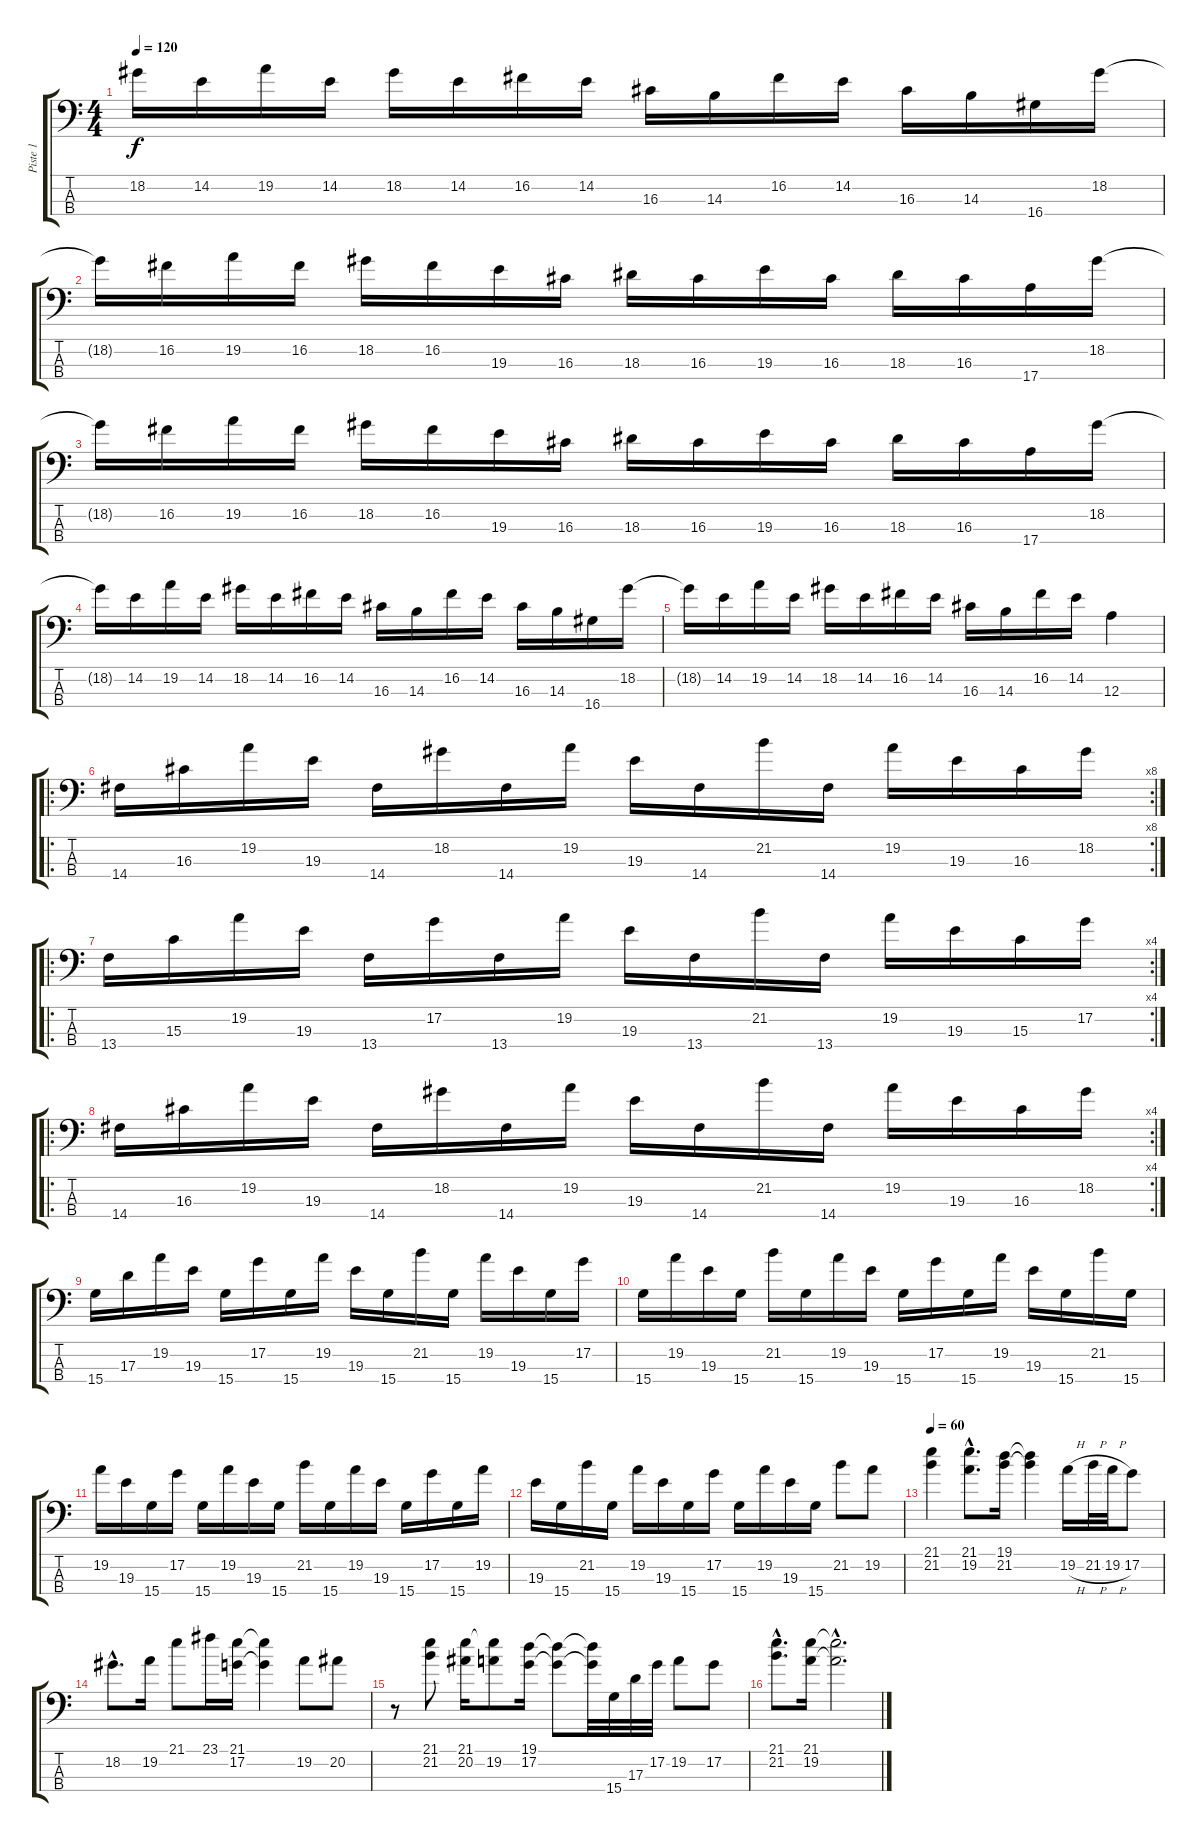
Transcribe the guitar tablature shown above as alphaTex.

\track ("Piste 1" "Piste 1") {instrument electricbassfinger}
\staff {score tabs}
\tuning (G2 D2 A1 E1) {hide}
\ts (4 4)
\tempo 120
\clef f4
\ks c
18.2{t}.16{dy f} 14.2.16 19.2.16 14.2.16 18.2.16 14.2.16 16.2.16 14.2.16 16.3.16 14.3.16 16.2.16 14.2.16 16.3.16 14.3.16 16.4.16 18.2.16 |
18.2{t}.16 16.2.16 19.2.16 16.2.16 18.2.16 16.2.16 19.3.16 16.3.16 18.3.16 16.3.16 19.3.16 16.3.16 18.3.16 16.3.16 17.4.16 18.2.16 |
18.2{t}.16 16.2.16 19.2.16 16.2.16 18.2.16 16.2.16 19.3.16 16.3.16 18.3.16 16.3.16 19.3.16 16.3.16 18.3.16 16.3.16 17.4.16 18.2.16 |
18.2{t}.16 14.2.16 19.2.16 14.2.16 18.2.16 14.2.16 16.2.16 14.2.16 16.3.16 14.3.16 16.2.16 14.2.16 16.3.16 14.3.16 16.4.16 18.2.16 |
18.2{t}.16 14.2.16 19.2.16 14.2.16 18.2.16 14.2.16 16.2.16 14.2.16 16.3.16 14.3.16 16.2.16 14.2.16 12.3.4 |
\ro
\rc 8
14.4.16 16.3.16 19.2.16 19.3.16 14.4.16 18.2.16 14.4.16 19.2.16 19.3.16 14.4.16 21.2.16 14.4.16 19.2.16 19.3.16 16.3.16 18.2.16 |
\ro
\rc 4
13.4.16 15.3.16 19.2.16 19.3.16 13.4.16 17.2.16 13.4.16 19.2.16 19.3.16 13.4.16 21.2.16 13.4.16 19.2.16 19.3.16 15.3.16 17.2.16 |
\ro
\rc 4
14.4.16 16.3.16 19.2.16 19.3.16 14.4.16 18.2.16 14.4.16 19.2.16 19.3.16 14.4.16 21.2.16 14.4.16 19.2.16 19.3.16 16.3.16 18.2.16 |
15.4.16 17.3.16 19.2.16 19.3.16 15.4.16 17.2.16 15.4.16 19.2.16 19.3.16 15.4.16 21.2.16 15.4.16 19.2.16 19.3.16 15.4.16 17.2.16 |
15.4.16 19.2.16 19.3.16 15.4.16 21.2.16 15.4.16 19.2.16 19.3.16 15.4.16 17.2.16 15.4.16 19.2.16 19.3.16 15.4.16 21.2.16 15.4.16 |
19.2.16 19.3.16 15.4.16 17.2.16 15.4.16 19.2.16 19.3.16 15.4.16 21.2.16 15.4.16 19.2.16 19.3.16 15.4.16 17.2.16 15.4.16 19.2.16 |
19.3.16 15.4.16 21.2.16 15.4.16 19.2.16 19.3.16 15.4.16 17.2.16 15.4.16 19.2.16 19.3.16 15.4.16 21.2.8 19.2.8 |
\tempo 60
(21.1 21.2).4 (21.1{hac} 19.2{hac}).8{d} (19.1 21.2).16 (19.1{t} 21.2{t}).4 19.2{h}.16 21.2{h}.32 19.2{h}.32 17.2.8 |
18.2{hac}.8{d} 19.2.16 21.1.8 23.1.16 (21.1 17.2).16 (21.1{t} 17.2{t}).4 19.2.8 20.2.8 |
r.8 (21.1 21.2).8 (21.1 20.2).16 (21.1{t} 19.2).8 (19.1 17.2).16 (19.1{t} 17.2{t}).8 (19.1{t} 17.2{t}).32 15.4.32 17.3.32 17.2.32 19.2.8 17.2.8 |
(21.1{hac} 21.2{hac}).8{d} (21.1 19.2).16 (21.1{hac t} 19.2{hac t}).2{d}
